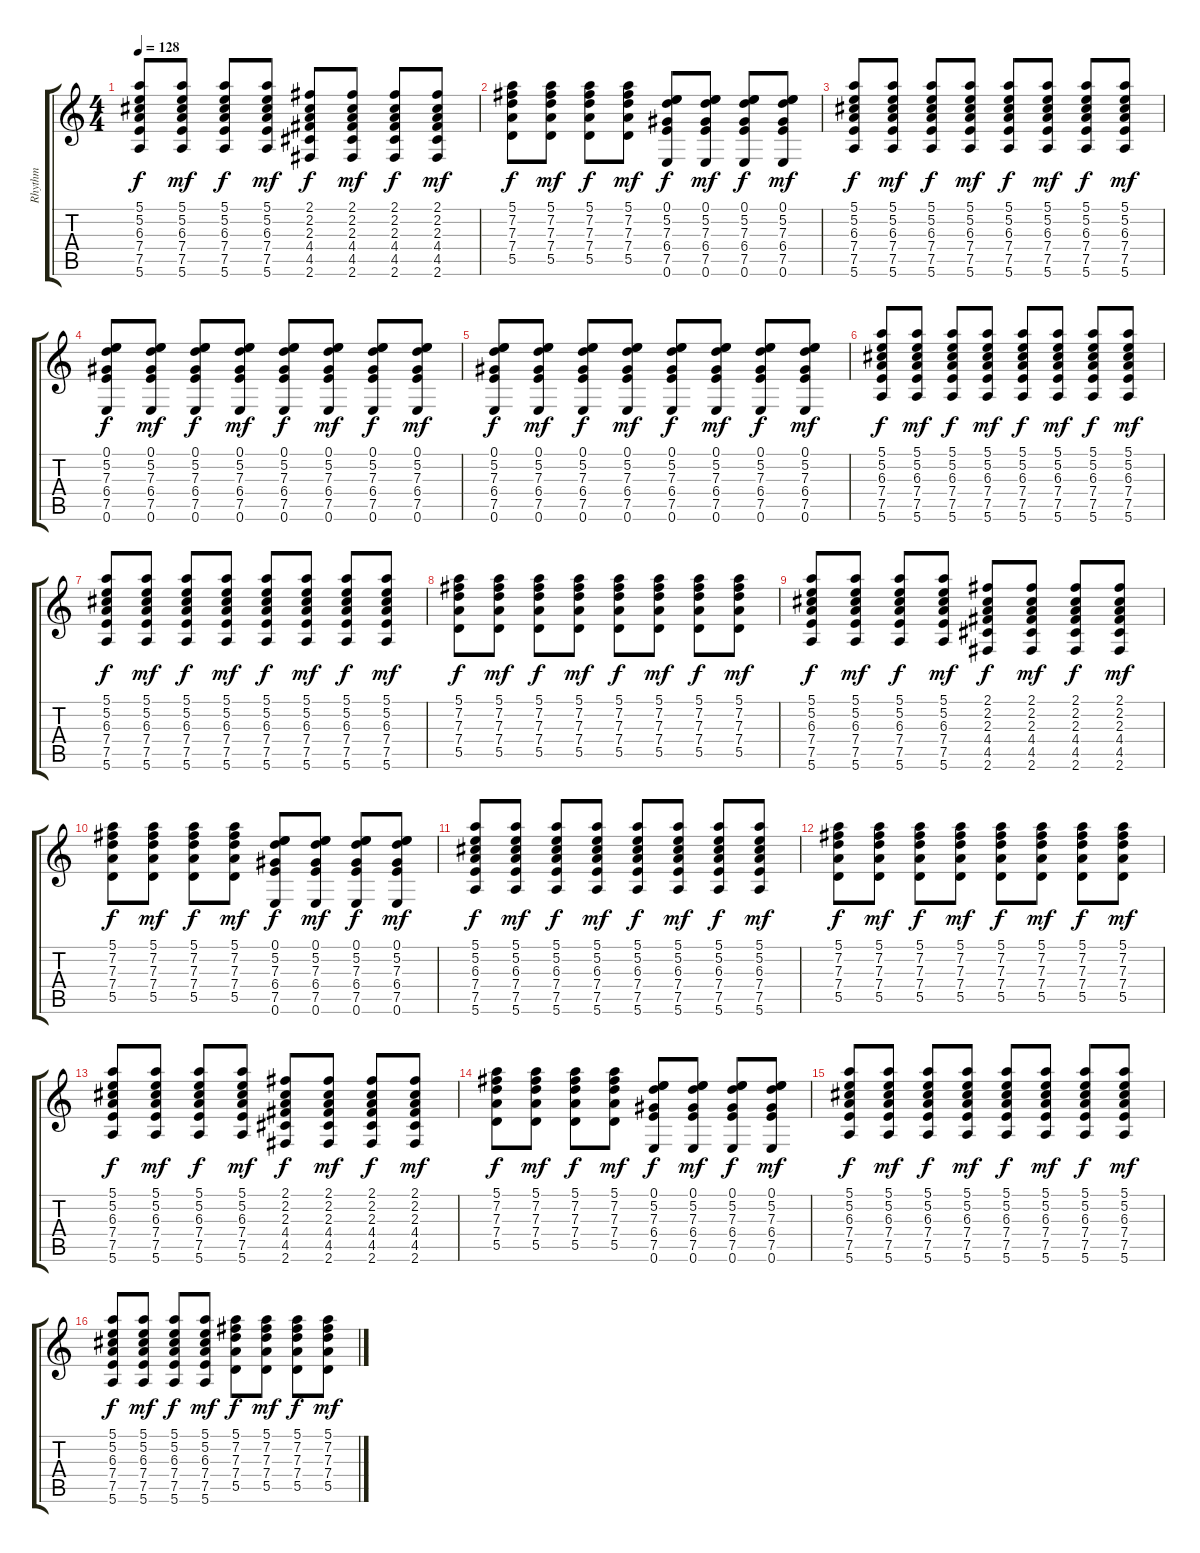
\track ("Rhythm" "Rhythm") {instrument electricguitarclean}
\staff {score tabs}
\tuning (E4 B3 G3 D3 A2 E2) {hide}
\ts (4 4)
\tempo 128
\clef g2
\ks c
(5.1 5.2 6.3 7.4 7.5 5.6).8{dy f} (5.1 5.2 6.3 7.4 7.5 5.6).8{dy mf} (5.1 5.2 6.3 7.4 7.5 5.6).8{dy f} (5.1 5.2 6.3 7.4 7.5 5.6).8{dy mf} (2.1 2.2 2.3 4.4 4.5 2.6).8{dy f} (2.1 2.2 2.3 4.4 4.5 2.6).8{dy mf} (2.1 2.2 2.3 4.4 4.5 2.6).8{dy f} (2.1 2.2 2.3 4.4 4.5 2.6).8{dy mf} |
(5.1 7.2 7.3 7.4 5.5).8{dy f} (5.1 7.2 7.3 7.4 5.5).8{dy mf} (5.1 7.2 7.3 7.4 5.5).8{dy f} (5.1 7.2 7.3 7.4 5.5).8{dy mf} (0.1 5.2 7.3 6.4 7.5 0.6).8{dy f} (0.1 5.2 7.3 6.4 7.5 0.6).8{dy mf} (0.1 5.2 7.3 6.4 7.5 0.6).8{dy f} (0.1 5.2 7.3 6.4 7.5 0.6).8{dy mf} |
(5.1 5.2 6.3 7.4 7.5 5.6).8{dy f} (5.1 5.2 6.3 7.4 7.5 5.6).8{dy mf} (5.1 5.2 6.3 7.4 7.5 5.6).8{dy f} (5.1 5.2 6.3 7.4 7.5 5.6).8{dy mf} (5.1 5.2 6.3 7.4 7.5 5.6).8{dy f} (5.1 5.2 6.3 7.4 7.5 5.6).8{dy mf} (5.1 5.2 6.3 7.4 7.5 5.6).8{dy f} (5.1 5.2 6.3 7.4 7.5 5.6).8{dy mf} |
(0.1 5.2 7.3 6.4 7.5 0.6).8{dy f} (0.1 5.2 7.3 6.4 7.5 0.6).8{dy mf} (0.1 5.2 7.3 6.4 7.5 0.6).8{dy f} (0.1 5.2 7.3 6.4 7.5 0.6).8{dy mf} (0.1 5.2 7.3 6.4 7.5 0.6).8{dy f} (0.1 5.2 7.3 6.4 7.5 0.6).8{dy mf} (0.1 5.2 7.3 6.4 7.5 0.6).8{dy f} (0.1 5.2 7.3 6.4 7.5 0.6).8{dy mf} |
(0.1 5.2 7.3 6.4 7.5 0.6).8{dy f} (0.1 5.2 7.3 6.4 7.5 0.6).8{dy mf} (0.1 5.2 7.3 6.4 7.5 0.6).8{dy f} (0.1 5.2 7.3 6.4 7.5 0.6).8{dy mf} (0.1 5.2 7.3 6.4 7.5 0.6).8{dy f} (0.1 5.2 7.3 6.4 7.5 0.6).8{dy mf} (0.1 5.2 7.3 6.4 7.5 0.6).8{dy f} (0.1 5.2 7.3 6.4 7.5 0.6).8{dy mf} |
(5.1 5.2 6.3 7.4 7.5 5.6).8{dy f} (5.1 5.2 6.3 7.4 7.5 5.6).8{dy mf} (5.1 5.2 6.3 7.4 7.5 5.6).8{dy f} (5.1 5.2 6.3 7.4 7.5 5.6).8{dy mf} (5.1 5.2 6.3 7.4 7.5 5.6).8{dy f} (5.1 5.2 6.3 7.4 7.5 5.6).8{dy mf} (5.1 5.2 6.3 7.4 7.5 5.6).8{dy f} (5.1 5.2 6.3 7.4 7.5 5.6).8{dy mf} |
(5.1 5.2 6.3 7.4 7.5 5.6).8{dy f} (5.1 5.2 6.3 7.4 7.5 5.6).8{dy mf} (5.1 5.2 6.3 7.4 7.5 5.6).8{dy f} (5.1 5.2 6.3 7.4 7.5 5.6).8{dy mf} (5.1 5.2 6.3 7.4 7.5 5.6).8{dy f} (5.1 5.2 6.3 7.4 7.5 5.6).8{dy mf} (5.1 5.2 6.3 7.4 7.5 5.6).8{dy f} (5.1 5.2 6.3 7.4 7.5 5.6).8{dy mf} |
(5.1 7.2 7.3 7.4 5.5).8{dy f} (5.1 7.2 7.3 7.4 5.5).8{dy mf} (5.1 7.2 7.3 7.4 5.5).8{dy f} (5.1 7.2 7.3 7.4 5.5).8{dy mf} (5.1 7.2 7.3 7.4 5.5).8{dy f} (5.1 7.2 7.3 7.4 5.5).8{dy mf} (5.1 7.2 7.3 7.4 5.5).8{dy f} (5.1 7.2 7.3 7.4 5.5).8{dy mf} |
(5.1 5.2 6.3 7.4 7.5 5.6).8{dy f} (5.1 5.2 6.3 7.4 7.5 5.6).8{dy mf} (5.1 5.2 6.3 7.4 7.5 5.6).8{dy f} (5.1 5.2 6.3 7.4 7.5 5.6).8{dy mf} (2.1 2.2 2.3 4.4 4.5 2.6).8{dy f} (2.1 2.2 2.3 4.4 4.5 2.6).8{dy mf} (2.1 2.2 2.3 4.4 4.5 2.6).8{dy f} (2.1 2.2 2.3 4.4 4.5 2.6).8{dy mf} |
(5.1 7.2 7.3 7.4 5.5).8{dy f} (5.1 7.2 7.3 7.4 5.5).8{dy mf} (5.1 7.2 7.3 7.4 5.5).8{dy f} (5.1 7.2 7.3 7.4 5.5).8{dy mf} (0.1 5.2 7.3 6.4 7.5 0.6).8{dy f} (0.1 5.2 7.3 6.4 7.5 0.6).8{dy mf} (0.1 5.2 7.3 6.4 7.5 0.6).8{dy f} (0.1 5.2 7.3 6.4 7.5 0.6).8{dy mf} |
(5.1 5.2 6.3 7.4 7.5 5.6).8{dy f} (5.1 5.2 6.3 7.4 7.5 5.6).8{dy mf} (5.1 5.2 6.3 7.4 7.5 5.6).8{dy f} (5.1 5.2 6.3 7.4 7.5 5.6).8{dy mf} (5.1 5.2 6.3 7.4 7.5 5.6).8{dy f} (5.1 5.2 6.3 7.4 7.5 5.6).8{dy mf} (5.1 5.2 6.3 7.4 7.5 5.6).8{dy f} (5.1 5.2 6.3 7.4 7.5 5.6).8{dy mf} |
(5.1 7.2 7.3 7.4 5.5).8{dy f} (5.1 7.2 7.3 7.4 5.5).8{dy mf} (5.1 7.2 7.3 7.4 5.5).8{dy f} (5.1 7.2 7.3 7.4 5.5).8{dy mf} (5.1 7.2 7.3 7.4 5.5).8{dy f} (5.1 7.2 7.3 7.4 5.5).8{dy mf} (5.1 7.2 7.3 7.4 5.5).8{dy f} (5.1 7.2 7.3 7.4 5.5).8{dy mf} |
(5.1 5.2 6.3 7.4 7.5 5.6).8{dy f} (5.1 5.2 6.3 7.4 7.5 5.6).8{dy mf} (5.1 5.2 6.3 7.4 7.5 5.6).8{dy f} (5.1 5.2 6.3 7.4 7.5 5.6).8{dy mf} (2.1 2.2 2.3 4.4 4.5 2.6).8{dy f} (2.1 2.2 2.3 4.4 4.5 2.6).8{dy mf} (2.1 2.2 2.3 4.4 4.5 2.6).8{dy f} (2.1 2.2 2.3 4.4 4.5 2.6).8{dy mf} |
(5.1 7.2 7.3 7.4 5.5).8{dy f} (5.1 7.2 7.3 7.4 5.5).8{dy mf} (5.1 7.2 7.3 7.4 5.5).8{dy f} (5.1 7.2 7.3 7.4 5.5).8{dy mf} (0.1 5.2 7.3 6.4 7.5 0.6).8{dy f} (0.1 5.2 7.3 6.4 7.5 0.6).8{dy mf} (0.1 5.2 7.3 6.4 7.5 0.6).8{dy f} (0.1 5.2 7.3 6.4 7.5 0.6).8{dy mf} |
(5.1 5.2 6.3 7.4 7.5 5.6).8{dy f} (5.1 5.2 6.3 7.4 7.5 5.6).8{dy mf} (5.1 5.2 6.3 7.4 7.5 5.6).8{dy f} (5.1 5.2 6.3 7.4 7.5 5.6).8{dy mf} (5.1 5.2 6.3 7.4 7.5 5.6).8{dy f} (5.1 5.2 6.3 7.4 7.5 5.6).8{dy mf} (5.1 5.2 6.3 7.4 7.5 5.6).8{dy f} (5.1 5.2 6.3 7.4 7.5 5.6).8{dy mf} |
(5.1 5.2 6.3 7.4 7.5 5.6).8{dy f} (5.1 5.2 6.3 7.4 7.5 5.6).8{dy mf} (5.1 5.2 6.3 7.4 7.5 5.6).8{dy f} (5.1 5.2 6.3 7.4 7.5 5.6).8{dy mf} (5.1 7.2 7.3 7.4 5.5).8{dy f} (5.1 7.2 7.3 7.4 5.5).8{dy mf} (5.1 7.2 7.3 7.4 5.5).8{dy f} (5.1 7.2 7.3 7.4 5.5).8{dy mf}
